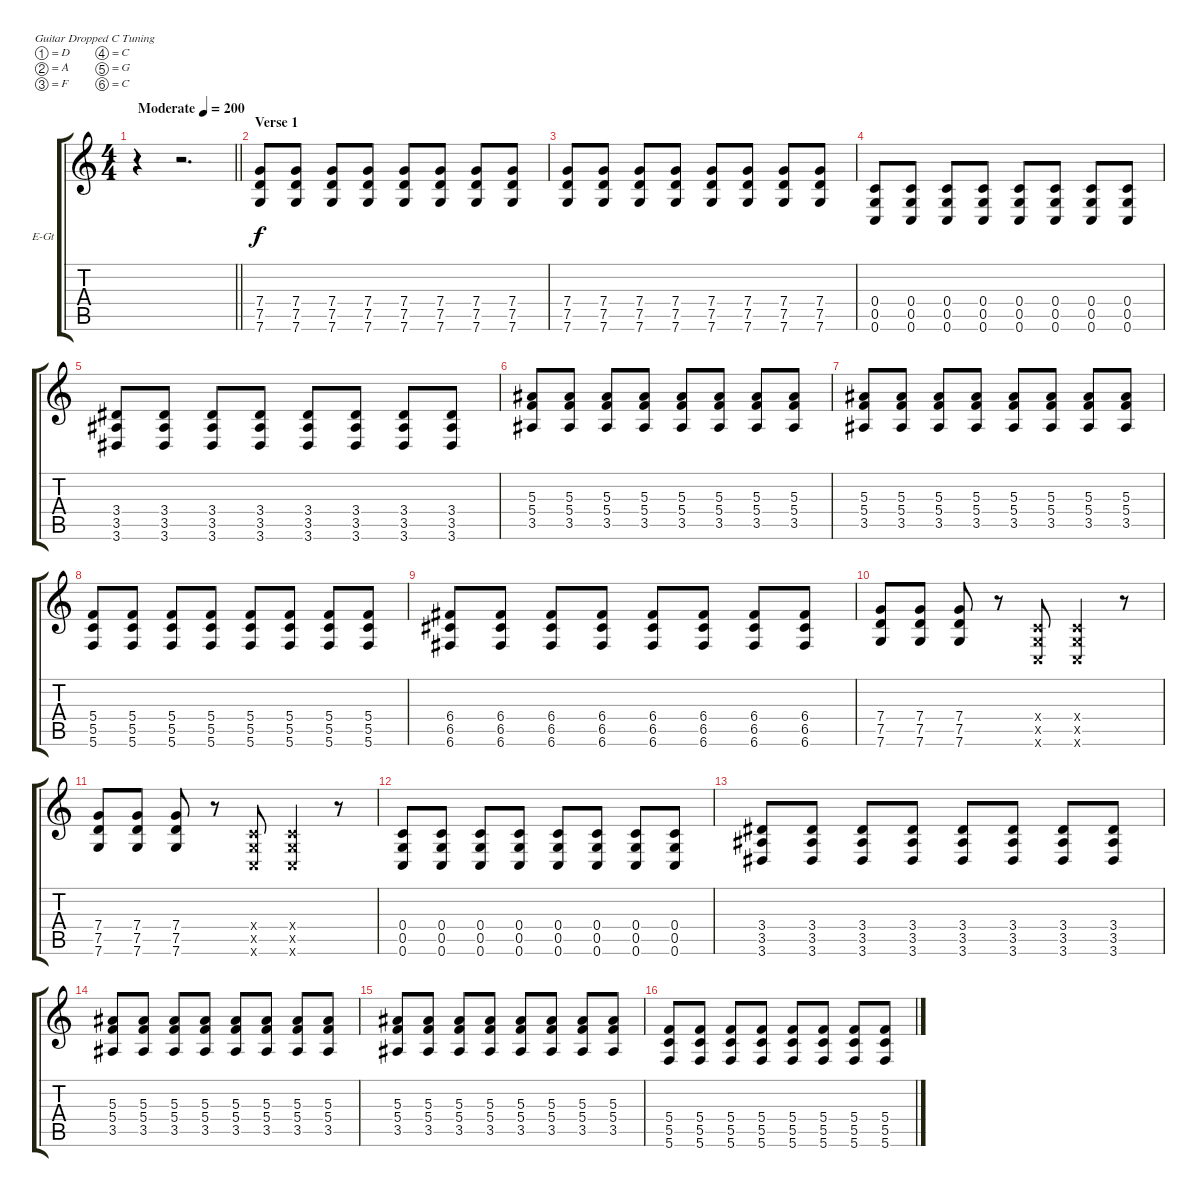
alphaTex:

\bracketExtendMode groupsimilarinstruments
\firstSystemTrackNameOrientation horizontal
\otherSystemsTrackNameOrientation horizontal
\track ("Lead" "E-Gt") {instrument distortionguitar}
\staff {score tabs}
\tuning (D4 A3 F3 C3 G2 C2)
\ts (4 4)
\beaming (8 2 2 2 2)
\tempo (200 "Moderate")
\clef g2
\barLineRight lightlight
\ks c
r.4{dy f instrument distortionguitar} r.2{d} |
\section ("" "Verse 1")
(7.4 7.5 7.6).8 (7.4 7.5 7.6).8 (7.4 7.5 7.6).8 (7.4 7.5 7.6).8 (7.4 7.5 7.6).8 (7.4 7.5 7.6).8 (7.4 7.5 7.6).8 (7.4 7.5 7.6).8 |
(7.4 7.5 7.6).8 (7.4 7.5 7.6).8 (7.4 7.5 7.6).8 (7.4 7.5 7.6).8 (7.4 7.5 7.6).8 (7.4 7.5 7.6).8 (7.4 7.5 7.6).8 (7.4 7.5 7.6).8 |
(0.4 0.5 0.6).8 (0.4 0.5 0.6).8 (0.4 0.5 0.6).8 (0.4 0.5 0.6).8 (0.4 0.5 0.6).8 (0.4 0.5 0.6).8 (0.4 0.5 0.6).8 (0.4 0.5 0.6).8 |
(3.4 3.5 3.6).8 (3.4 3.5 3.6).8 (3.4 3.5 3.6).8 (3.4 3.5 3.6).8 (3.4 3.5 3.6).8 (3.4 3.5 3.6).8 (3.4 3.5 3.6).8 (3.4 3.5 3.6).8 |
(5.3 5.4 3.5).8 (5.3 5.4 3.5).8 (5.3 5.4 3.5).8 (5.3 5.4 3.5).8 (5.3 5.4 3.5).8 (5.3 5.4 3.5).8 (5.3 5.4 3.5).8 (5.3 5.4 3.5).8 |
(5.3 5.4 3.5).8 (5.3 5.4 3.5).8 (5.3 5.4 3.5).8 (5.3 5.4 3.5).8 (5.3 5.4 3.5).8 (5.3 5.4 3.5).8 (5.3 5.4 3.5).8 (5.3 5.4 3.5).8 |
(5.4 5.5 5.6).8 (5.4 5.5 5.6).8 (5.4 5.5 5.6).8 (5.4 5.5 5.6).8 (5.4 5.5 5.6).8 (5.4 5.5 5.6).8 (5.4 5.5 5.6).8 (5.4 5.5 5.6).8 |
(6.4 6.5 6.6).8 (6.4 6.5 6.6).8 (6.4 6.5 6.6).8 (6.4 6.5 6.6).8 (6.4 6.5 6.6).8 (6.4 6.5 6.6).8 (6.4 6.5 6.6).8 (6.4 6.5 6.6).8 |
(7.4 7.5 7.6).8 (7.4 7.5 7.6).8 (7.4 7.5 7.6).8 r.8 (0.4{x} 0.5{x} 0.6{x}).8 (0.4{x} 0.5{x} 0.6{x}).4 r.8 |
(7.4 7.5 7.6).8 (7.4 7.5 7.6).8 (7.4 7.5 7.6).8 r.8 (0.4{x} 0.5{x} 0.6{x}).8 (0.4{x} 0.5{x} 0.6{x}).4 r.8 |
(0.4 0.5 0.6).8 (0.4 0.5 0.6).8 (0.4 0.5 0.6).8 (0.4 0.5 0.6).8 (0.4 0.5 0.6).8 (0.4 0.5 0.6).8 (0.4 0.5 0.6).8 (0.4 0.5 0.6).8 |
(3.4 3.5 3.6).8 (3.4 3.5 3.6).8 (3.4 3.5 3.6).8 (3.4 3.5 3.6).8 (3.4 3.5 3.6).8 (3.4 3.5 3.6).8 (3.4 3.5 3.6).8 (3.4 3.5 3.6).8 |
(5.3 5.4 3.5).8 (5.3 5.4 3.5).8 (5.3 5.4 3.5).8 (5.3 5.4 3.5).8 (5.3 5.4 3.5).8 (5.3 5.4 3.5).8 (5.3 5.4 3.5).8 (5.3 5.4 3.5).8 |
(5.3 5.4 3.5).8 (5.3 5.4 3.5).8 (5.3 5.4 3.5).8 (5.3 5.4 3.5).8 (5.3 5.4 3.5).8 (5.3 5.4 3.5).8 (5.3 5.4 3.5).8 (5.3 5.4 3.5).8 |
(5.4 5.5 5.6).8 (5.4 5.5 5.6).8 (5.4 5.5 5.6).8 (5.4 5.5 5.6).8 (5.4 5.5 5.6).8 (5.4 5.5 5.6).8 (5.4 5.5 5.6).8 (5.4 5.5 5.6).8
